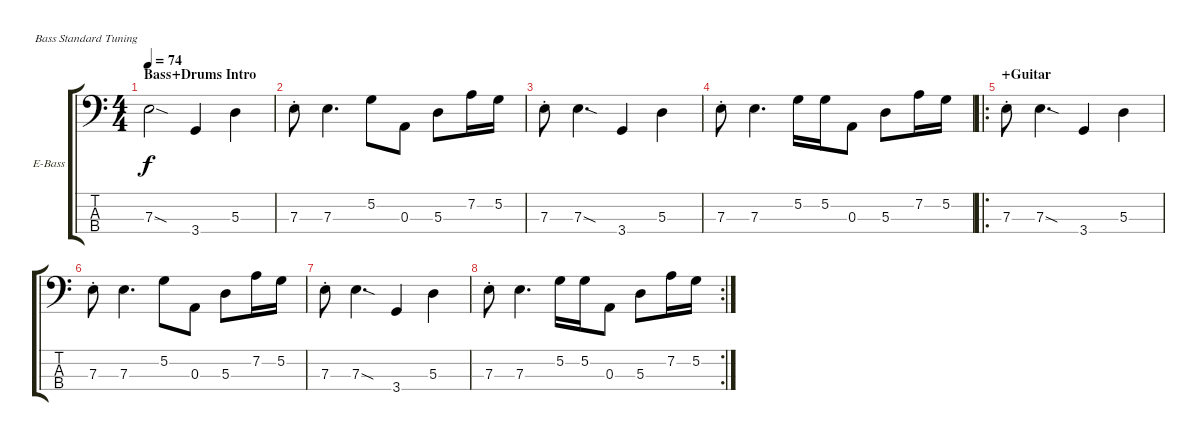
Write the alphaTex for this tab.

\defaultSystemsLayout 4
\bracketExtendMode groupsimilarinstruments
\firstSystemTrackNameOrientation horizontal
\otherSystemsTrackNameOrientation horizontal
\track ("Electric Bass" "E-Bass") {instrument electricbassfinger}
\staff {score tabs}
\tuning (G2 D2 A1 E1)
\ts (4 4)
\section ("" "Bass+Drums Intro")
\tempo 74
\clef f4
\ks c
7.3{sod}.2{dy f instrument electricbassfinger} 3.4.4 5.3.4 |
7.3{st}.8 7.3.4{d} 5.2.8 0.3.8 5.3.8 7.2.16 5.2.16 |
7.3{st}.8 7.3{sod}.4{d} 3.4.4 5.3.4 |
7.3{st}.8 7.3.4{d} 5.2.16 5.2.16 0.3.8 5.3.8 7.2.16 5.2.16 |
\ro
\section ("" "+Guitar")
7.3{st}.8 7.3{sod}.4{d} 3.4.4 5.3.4 |
7.3{st}.8 7.3.4{d} 5.2.8 0.3.8 5.3.8 7.2.16 5.2.16 |
7.3{st}.8 7.3{sod}.4{d} 3.4.4 5.3.4 |
\rc 2
7.3{st}.8 7.3.4{d} 5.2.16 5.2.16 0.3.8 5.3.8 7.2.16 5.2.16
